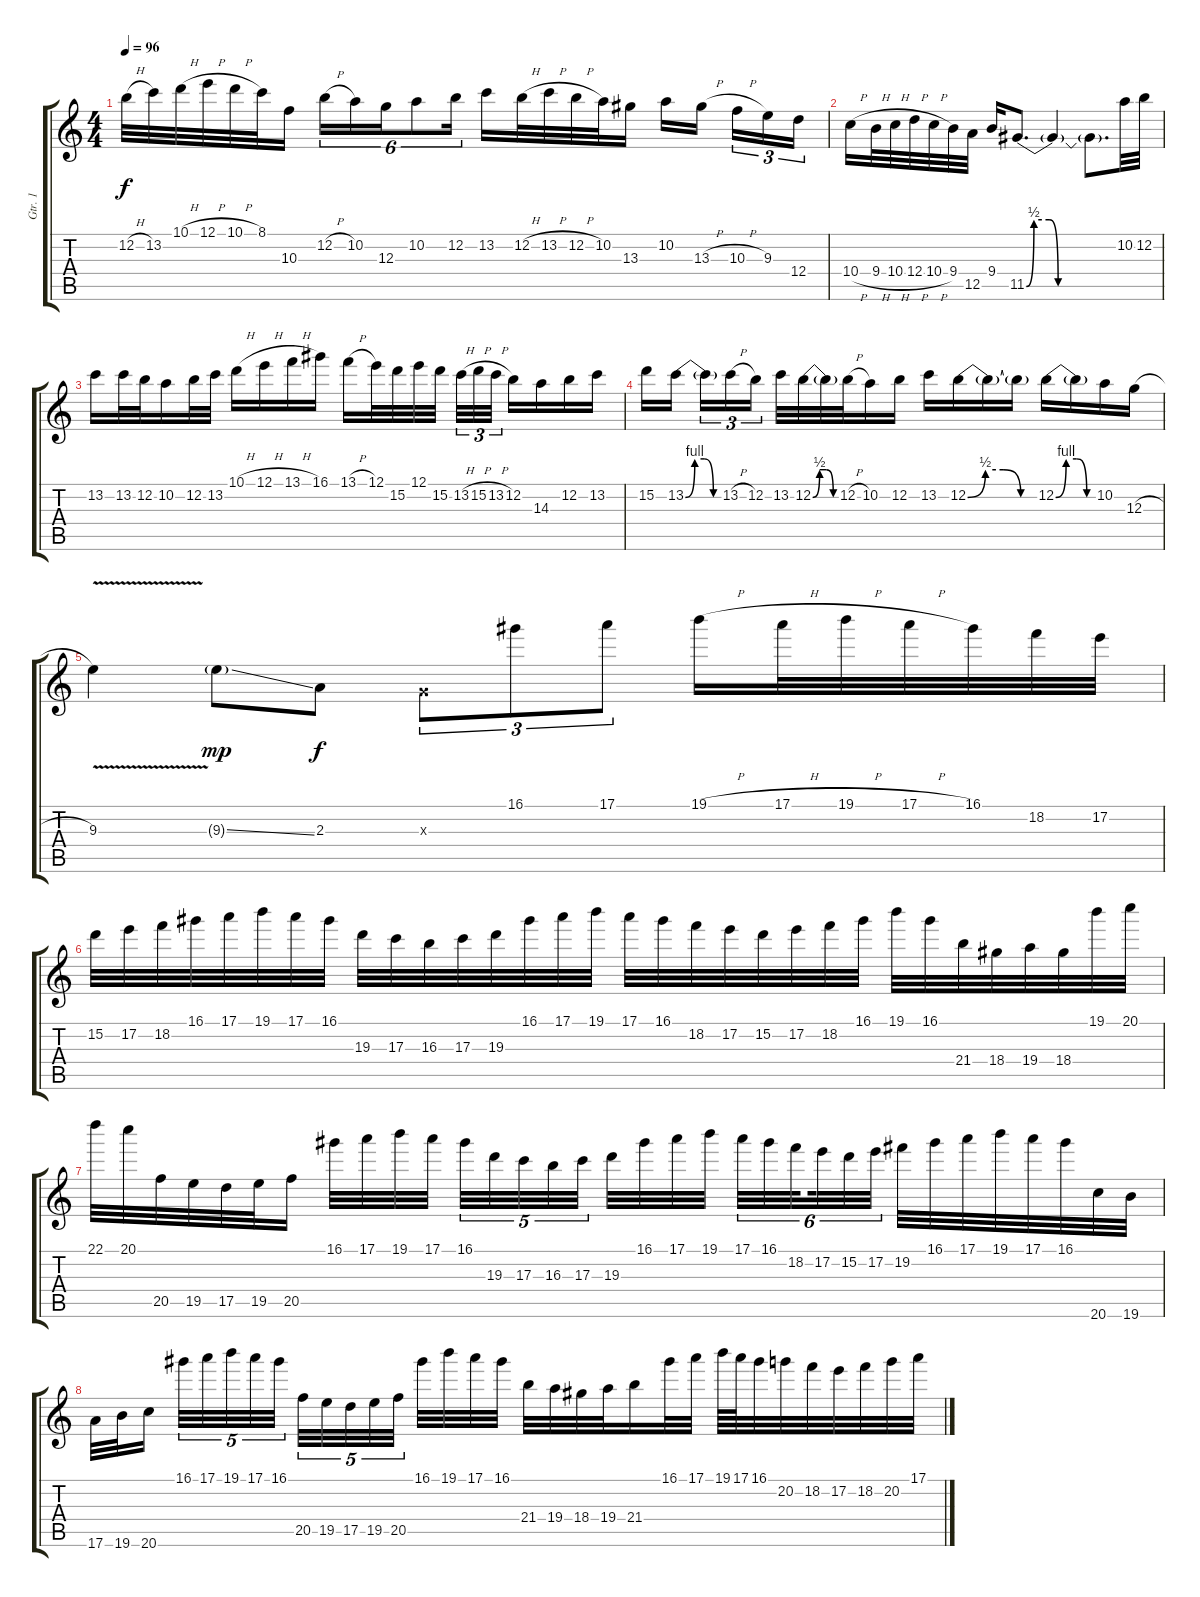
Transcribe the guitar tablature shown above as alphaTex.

\track ("Gtr. 1" "Gtr. 1") {instrument distortionguitar}
\staff {score tabs}
\tuning (E4 B3 G3 D3 A2 E2) {hide}
\ts (4 4)
\tempo 96
\clef g2
\ks c
12.2{h}.32{dy f} 13.2.32 10.1{h}.32 12.1{h}.32 10.1{h}.32 8.1.32 10.3.16 12.2{h}.16{tu (6 4)} 10.2.16{tu (6 4)} 12.3.16{tu (6 4)} 10.2.8{tu (6 4)} 12.2.16{tu (6 4)} 13.2.16 12.2{h}.32 13.2{h}.32 12.2{h}.32 10.2.32 13.3.16 10.2.16 13.3{h}.16{beam splitsecondary} 10.3{h}.16{tu (3 2)} 9.3.16{tu (3 2)} 12.4.16{tu (3 2)} |
10.4{h}.16 9.4{h}.32 10.4{h}.32 12.4{h}.32 10.4{h}.32 9.4.32 12.5.32 9.4.16 11.5{be (custom 0 0 5 2 15 2 21 0 45 0 60 0)}.8{d} 11.5{t}.4 11.5{t}.8{d} 10.2.32 12.2.32 |
13.2.16 13.2.32 12.2.32 10.2.16 12.2.32 13.2.32 10.1{h}.16 12.1{h}.16 13.1{h}.16 16.1.16 13.1{h}.16 12.1.32 15.2.32 12.1.32 15.2.32{beam splitsecondary} 13.2{h}.32{tu (3 2)} 15.2{h}.32{tu (3 2)} 13.2{h}.32{tu (3 2)} 12.2.16 14.3.16 12.2.16 13.2.16 |
15.2.16 13.2{be (custom 0 0 15 4 30 4 45 0 60 0)}.16{beam splitsecondary} 13.2{t}.16{tu (3 2)} 13.2{h}.16{tu (3 2)} 12.2.16{tu (3 2)} 13.2.32 12.2{be (custom 0 0 15 2 30 2 45 0 60 0)}.32 12.2{t}.32 12.2{h}.32 10.2.16 12.2.16 13.2.16 12.2{be (custom 0 0 15 2 30 2 45 0 60 0)}.16 12.2{t}.16 12.2{t}.16 12.2{be (custom 0 0 15 4 30 4 45 0 60 0)}.16 12.2{t}.16 10.2.16 12.3{h}.16 |
9.3{v}.4 9.3{ss g}.8{dy mp} 2.3.8{dy f} 0.3{x}.8{tu (3 2)} 16.1.8{tu (3 2)} 17.1.8{tu (3 2)} 19.1{h}.16 17.1{h}.32 19.1{h}.32 17.1{h}.32 16.1.32 18.2.32 17.2.32 |
15.2.32 17.2.32 18.2.32 16.1.32 17.1.32 19.1.32 17.1.32 16.1.32 19.3.32 17.3.32 16.3.32 17.3.32 19.3.32 16.1.32 17.1.32 19.1.32 17.1.32 16.1.32 18.2.32 17.2.32 15.2.32 17.2.32 18.2.32 16.1.32 19.1.32 16.1.32 21.4.32 18.4.32 19.4.32 18.4.32 19.1.32 20.1.32 |
22.1.32 20.1.32 20.5.32 19.5.32 17.5.32 19.5.32 20.5.16 16.1.32 17.1.32 19.1.32 17.1.32{beam splitsecondary} 16.1.32{tu (5 4)} 19.3.32{tu (5 4)} 17.3.32{tu (5 4)} 16.3.32{tu (5 4)} 17.3.32{tu (5 4)} 19.3.32 16.1.32 17.1.32 19.1.32{beam splitsecondary} 17.1.32{tu (6 4)} 16.1.32{tu (6 4)} 18.2.32{tu (6 4) beam splitsecondary} 17.2.32{tu (6 4)} 15.2.32{tu (6 4)} 17.2.32{tu (6 4)} 19.2.32 16.1.32 17.1.32 19.1.32 17.1.32 16.1.32 20.6.32 19.6.32 |
17.6.32 19.6.32 20.6.16{beam splitsecondary} 16.1.32{tu (5 4)} 17.1.32{tu (5 4)} 19.1.32{tu (5 4)} 17.1.32{tu (5 4)} 16.1.32{tu (5 4)} 20.5.32{tu (5 4)} 19.5.32{tu (5 4)} 17.5.32{tu (5 4)} 19.5.32{tu (5 4)} 20.5.32{tu (5 4) beam splitsecondary} 16.1.32 19.1.32 17.1.32 16.1.32 21.4.32 19.4.32 18.4.32 19.4.32 21.4.16 16.1.32 17.1.32 19.1.64 17.1.64 16.1.32 20.2.32 18.2.32 17.2.32 18.2.32 20.2.32 17.1.32
